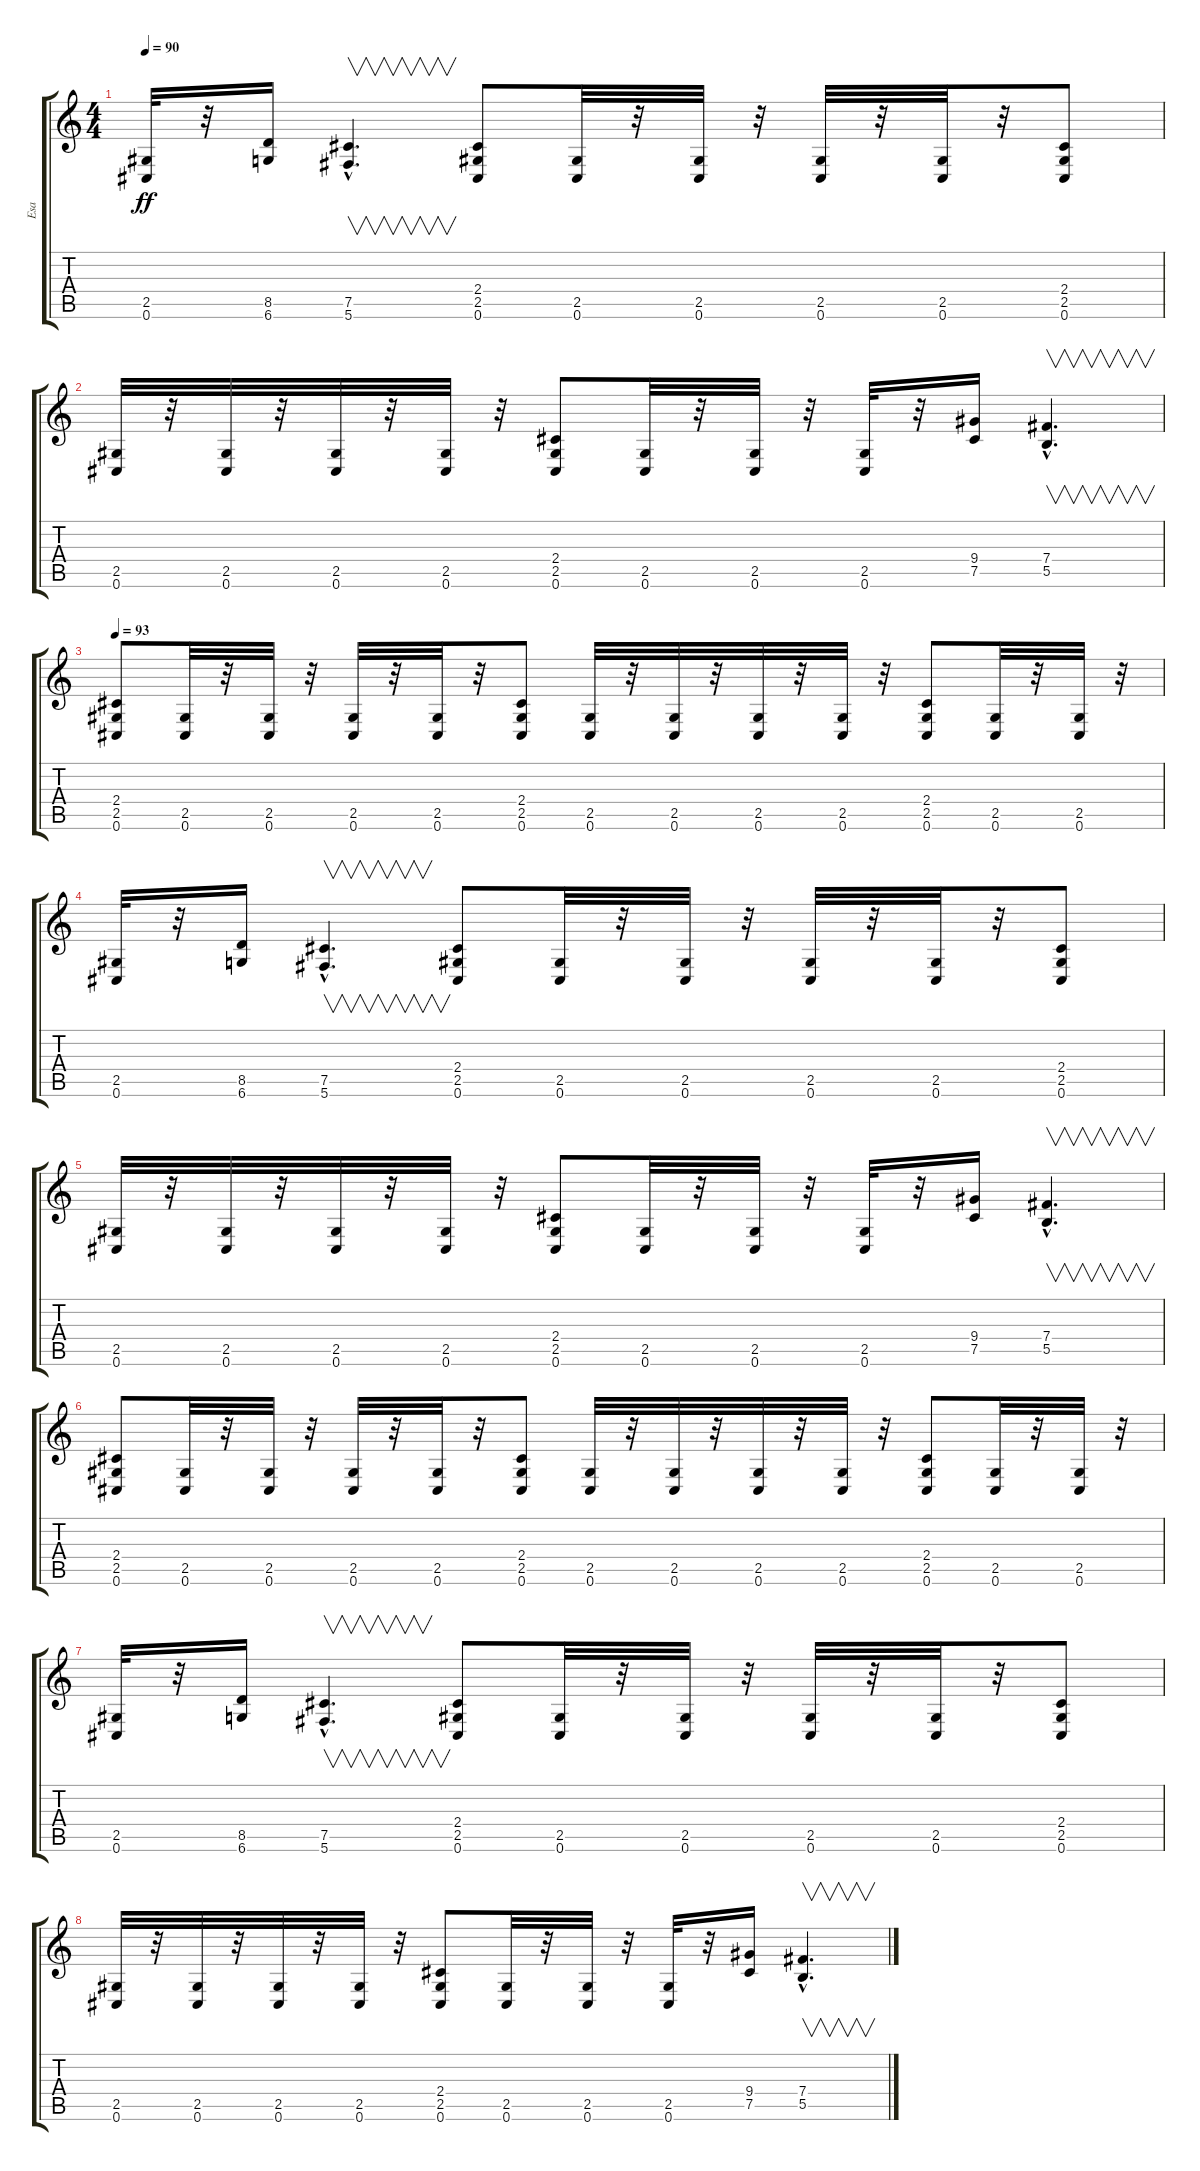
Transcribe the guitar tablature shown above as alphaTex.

\track ("Esa" "Esa") {instrument overdrivenguitar}
\staff {score tabs}
\tuning (Db4 Ab3 E3 B2 Gb2 Db2) {hide}
\ts (4 4)
\tempo 90
\clef g2
\ks c
(2.5 0.6).32{dy ff} r.32 (8.5 6.6).16 (7.5{hac} 5.6{hac}).4{v d} (2.4 2.5 0.6).8 (2.5 0.6).32 r.32 (2.5 0.6).32 r.32 (2.5 0.6).32 r.32 (2.5 0.6).32 r.32 (2.4 2.5 0.6).8 |
(2.5 0.6).32 r.32 (2.5 0.6).32 r.32 (2.5 0.6).32 r.32 (2.5 0.6).32 r.32 (2.4 2.5 0.6).8 (2.5 0.6).32 r.32 (2.5 0.6).32 r.32 (2.5 0.6).32 r.32 (9.4 7.5).16 (7.4{hac} 5.5{hac}).4{v d} |
\tempo 93
(2.4 2.5 0.6).8 (2.5 0.6).32 r.32 (2.5 0.6).32 r.32 (2.5 0.6).32 r.32 (2.5 0.6).32 r.32 (2.4 2.5 0.6).8 (2.5 0.6).32 r.32 (2.5 0.6).32 r.32 (2.5 0.6).32 r.32 (2.5 0.6).32 r.32 (2.4 2.5 0.6).8 (2.5 0.6).32 r.32 (2.5 0.6).32 r.32 |
(2.5 0.6).32 r.32 (8.5 6.6).16 (7.5{hac} 5.6{hac}).4{v d} (2.4 2.5 0.6).8 (2.5 0.6).32 r.32 (2.5 0.6).32 r.32 (2.5 0.6).32 r.32 (2.5 0.6).32 r.32 (2.4 2.5 0.6).8 |
(2.5 0.6).32 r.32 (2.5 0.6).32 r.32 (2.5 0.6).32 r.32 (2.5 0.6).32 r.32 (2.4 2.5 0.6).8 (2.5 0.6).32 r.32 (2.5 0.6).32 r.32 (2.5 0.6).32 r.32 (9.4 7.5).16 (7.4{hac} 5.5{hac}).4{v d} |
(2.4 2.5 0.6).8 (2.5 0.6).32 r.32 (2.5 0.6).32 r.32 (2.5 0.6).32 r.32 (2.5 0.6).32 r.32 (2.4 2.5 0.6).8 (2.5 0.6).32 r.32 (2.5 0.6).32 r.32 (2.5 0.6).32 r.32 (2.5 0.6).32 r.32 (2.4 2.5 0.6).8 (2.5 0.6).32 r.32 (2.5 0.6).32 r.32 |
(2.5 0.6).32 r.32 (8.5 6.6).16 (7.5{hac} 5.6{hac}).4{v d} (2.4 2.5 0.6).8 (2.5 0.6).32 r.32 (2.5 0.6).32 r.32 (2.5 0.6).32 r.32 (2.5 0.6).32 r.32 (2.4 2.5 0.6).8 |
(2.5 0.6).32 r.32 (2.5 0.6).32 r.32 (2.5 0.6).32 r.32 (2.5 0.6).32 r.32 (2.4 2.5 0.6).8 (2.5 0.6).32 r.32 (2.5 0.6).32 r.32 (2.5 0.6).32 r.32 (9.4 7.5).16 (7.4{hac} 5.5{hac}).4{v d}
